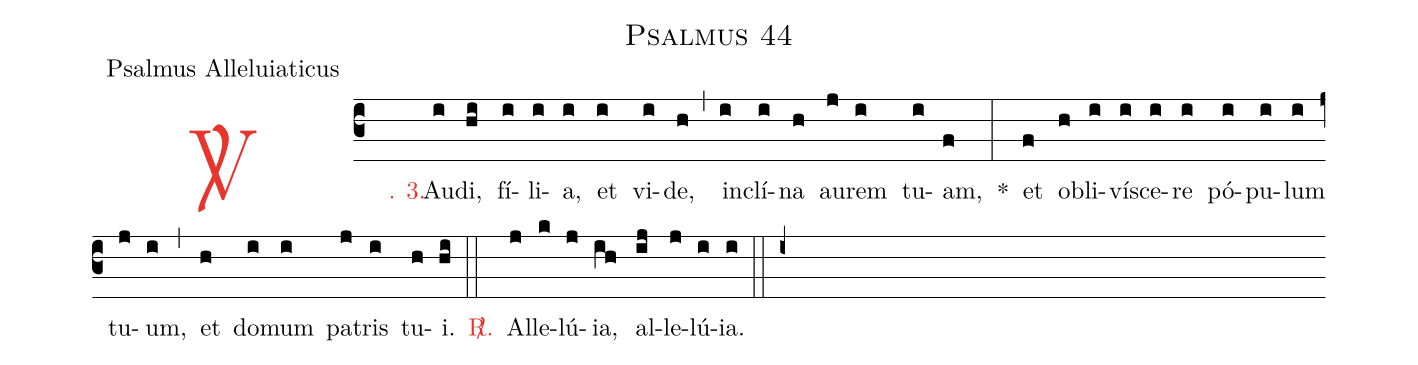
name: Psalmus 44;
office-part: Psalmus Alleluiaticus;
%%
(c3)

<c><sp>V/</sp>. 3.</c>() Au(i)di,(hi) fí(i)li(i)a,(i) et(i) vi(i)de,(h) (,) in(i)clí(i)na(h) au(j)rem(i) tu(i)am,(f) *(:) et(f) ob(h)li(i)ví(i)sce(i)re(i) pó(i)pu(i)lum(i) tu(j)um,(i) (,) et(h) do(i)mum(i) pa(j)tris(i) tu(h)i.(hi)

(::)

<c><sp>R/</sp>.</c>() Al(j)le(k)lú(j)ia,(ih) al(ij)le(j)lú(i)ia.(i)

(::)

(i+)
